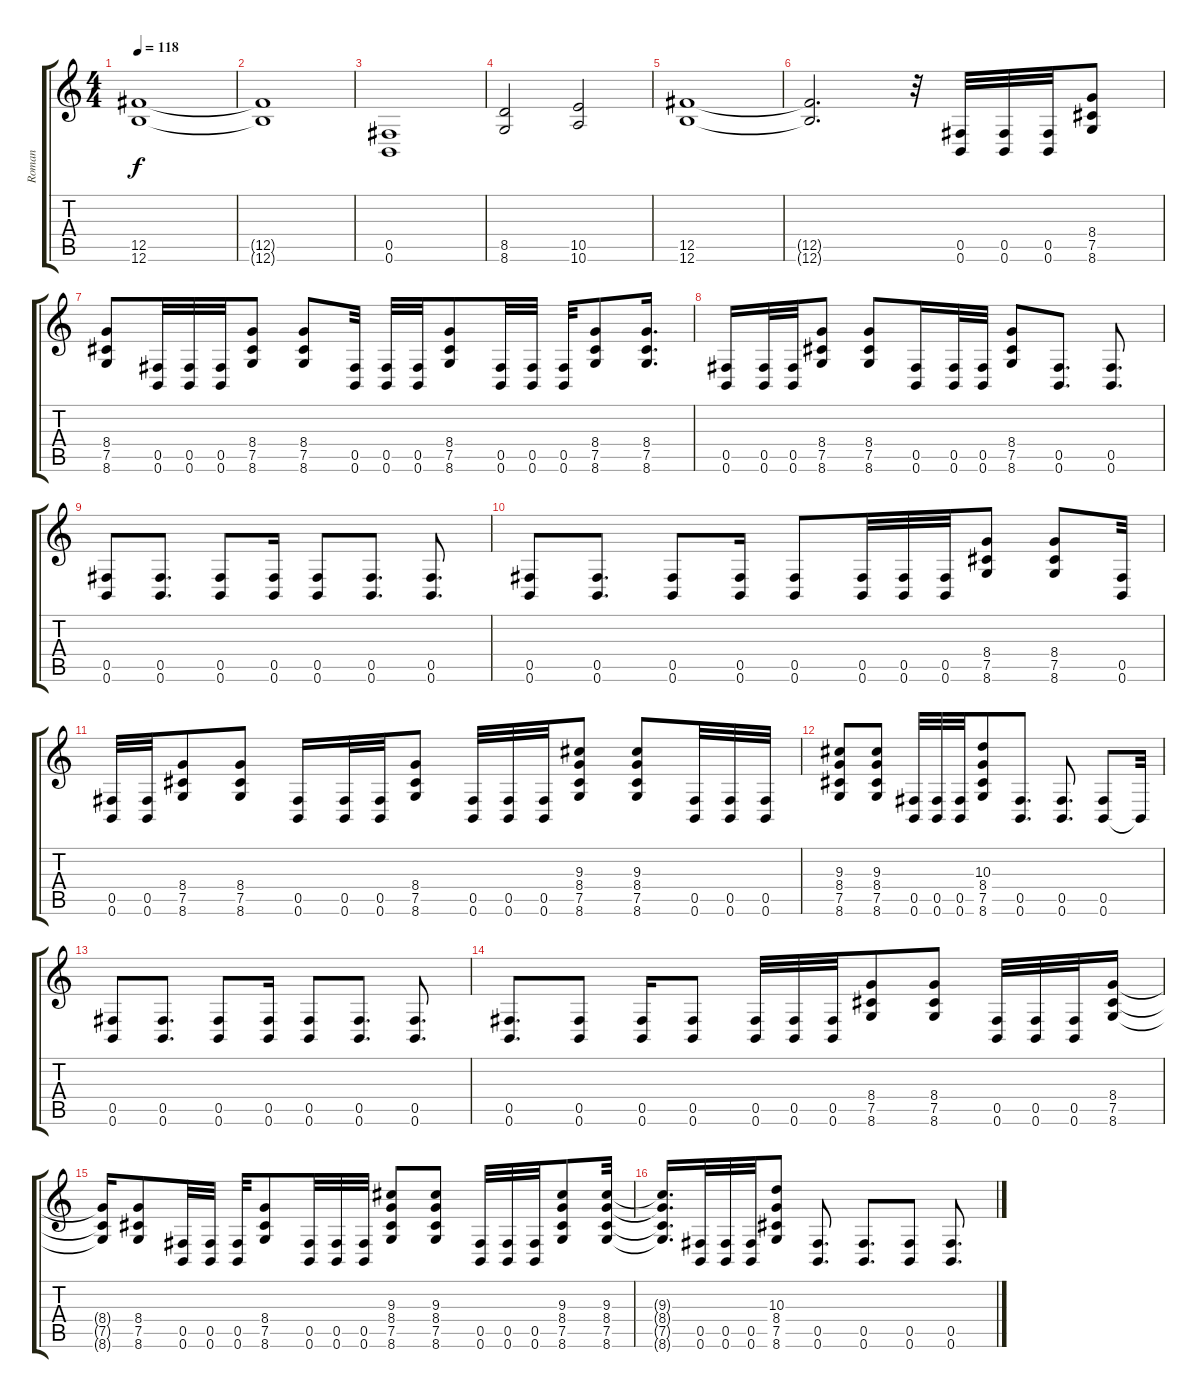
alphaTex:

\track ("Roman" "Roman") {instrument overdrivenguitar}
\staff {score tabs}
\tuning (Db4 Ab3 E3 B2 Gb2 B1) {hide}
\ts (4 4)
\tempo 118
\clef g2
\ks c
(12.5 12.6).1{dy f} |
(12.5{t} 12.6{t}).1 |
(0.5 0.6).1 |
(8.5 8.6).2 (10.5 10.6).2 |
(12.5 12.6).1 |
(12.5{t} 12.6{t}).2{d} r.32 (0.5 0.6).32 (0.5 0.6).32 (0.5 0.6).32 (8.4 7.5 8.6).8 |
(8.4 7.5 8.6).8 (0.5 0.6).32 (0.5 0.6).32 (0.5 0.6).32 (8.4 7.5 8.6).8 (8.4 7.5 8.6).8 (0.5 0.6).32 (0.5 0.6).32 (0.5 0.6).32 (8.4 7.5 8.6).8 (0.5 0.6).32 (0.5 0.6).32 (0.5 0.6).32 (8.4 7.5 8.6).8 (8.4 7.5 8.6).16{d} |
(0.5 0.6).16 (0.5 0.6).32 (0.5 0.6).32 (8.4 7.5 8.6).8 (8.4 7.5 8.6).8 (0.5 0.6).16 (0.5 0.6).32 (0.5 0.6).32 (8.4 7.5 8.6).8 (0.5 0.6).8{d} (0.5 0.6).8{d} |
(0.5 0.6).8 (0.5 0.6).8{d} (0.5 0.6).8 (0.5 0.6).16 (0.5 0.6).8 (0.5 0.6).8{d} (0.5 0.6).8{d} |
(0.5 0.6).8 (0.5 0.6).8{d} (0.5 0.6).8 (0.5 0.6).16 (0.5 0.6).8 (0.5 0.6).32 (0.5 0.6).32 (0.5 0.6).32 (8.4 7.5 8.6).8 (8.4 7.5 8.6).8 (0.5 0.6).32 |
(0.5 0.6).32 (0.5 0.6).32 (8.4 7.5 8.6).8 (8.4 7.5 8.6).8 (0.5 0.6).16 (0.5 0.6).32 (0.5 0.6).32 (8.4 7.5 8.6).8 (0.5 0.6).32 (0.5 0.6).32 (0.5 0.6).32 (9.3 8.4 7.5 8.6).8 (9.3 8.4 7.5 8.6).8 (0.5 0.6).32 (0.5 0.6).32 (0.5 0.6).32 |
(9.3 8.4 7.5 8.6).8 (9.3 8.4 7.5 8.6).8 (0.5 0.6).32 (0.5 0.6).32 (0.5 0.6).32 (10.3 8.4 7.5 8.6).8 (0.5 0.6).8{d} (0.5 0.6).8{d} (0.5 0.6).8 0.6{t}.32 |
(0.5 0.6).8 (0.5 0.6).8{d} (0.5 0.6).8 (0.5 0.6).16 (0.5 0.6).8 (0.5 0.6).8{d} (0.5 0.6).8{d} |
(0.5 0.6).8{d} (0.5 0.6).8 (0.5 0.6).16 (0.5 0.6).8 (0.5 0.6).32 (0.5 0.6).32 (0.5 0.6).32 (8.4 7.5 8.6).8 (8.4 7.5 8.6).8 (0.5 0.6).32 (0.5 0.6).32 (0.5 0.6).32 (8.4 7.5 8.6).16 |
(8.4{t} 7.5{t} 8.6{t}).16 (8.4 7.5 8.6).8 (0.5 0.6).32 (0.5 0.6).32 (0.5 0.6).32 (8.4 7.5 8.6).8 (0.5 0.6).32 (0.5 0.6).32 (0.5 0.6).32 (9.3 8.4 7.5 8.6).8 (9.3 8.4 7.5 8.6).8 (0.5 0.6).32 (0.5 0.6).32 (0.5 0.6).32 (9.3 8.4 7.5 8.6).8 (9.3 8.4 7.5 8.6).32 |
(9.3{t} 8.4{t} 7.5{t} 8.6{t}).16{d} (0.5 0.6).32 (0.5 0.6).32 (0.5 0.6).32 (10.3 8.4 7.5 8.6).8 (0.5 0.6).8{d} (0.5 0.6).8{d} (0.5 0.6).8 (0.5 0.6).8{d}
